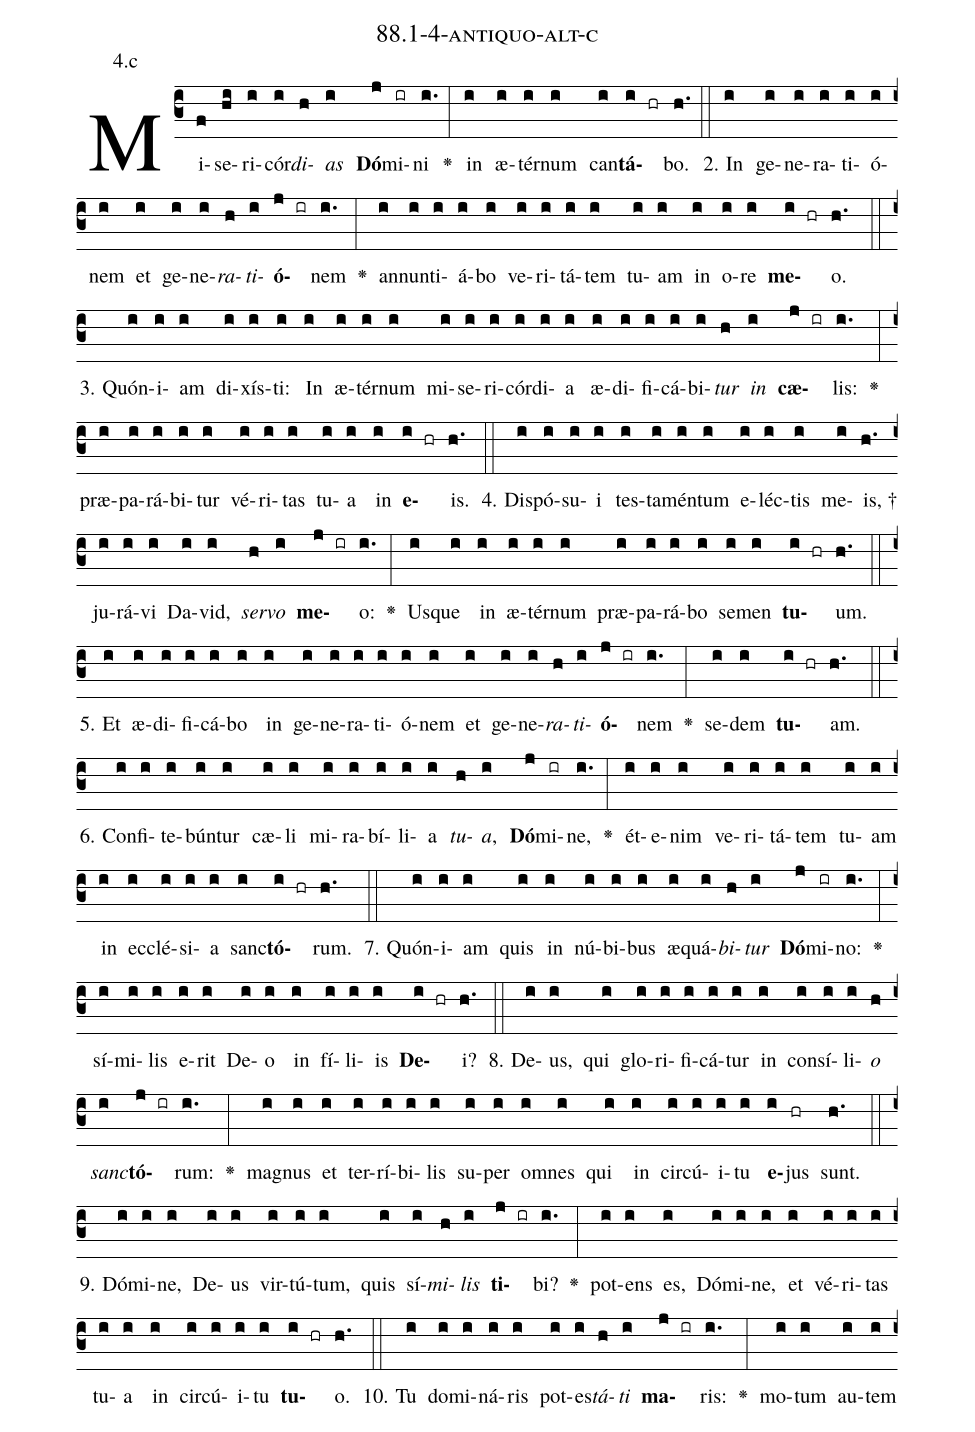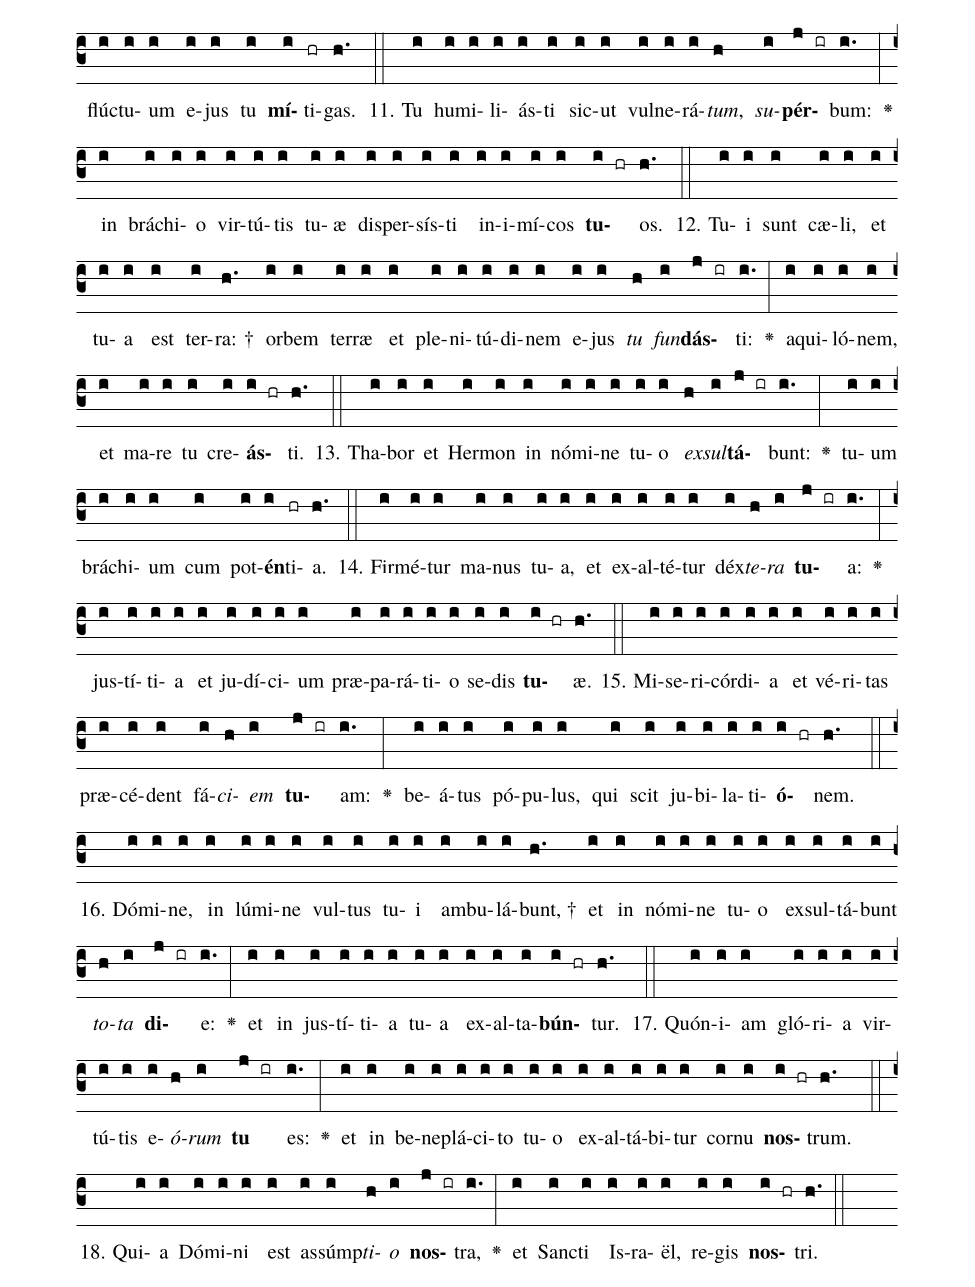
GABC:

name: 88.1-4-antiquo-alt-c;
annotation: 4.c;
%%
(c3)Mi(f)se(hi)ri(i)cór(i)<i>di</i>(h)<i>as</i>(i) <b>Dó</b>(j)mi(ir)ni(i.) <v>\greheightstar</v>(:) in(i) æ(i)tér(i)num(i) can(i)<b>tá</b>(i hr)bo.(h.) (::)
2. In(i) ge(i)ne(i)ra(i)ti(i)ó(i)nem(i) et(i) ge(i)ne(i)<i>ra</i>(h)<i>ti</i>(i)<b>ó</b>(j ir)nem(i.) <v>\greheightstar</v>(:) an(i)nun(i)ti(i)á(i)bo(i) ve(i)ri(i)tá(i)tem(i) tu(i)am(i) in(i) o(i)re(i) <b>me</b>(i hr)o.(h.) (::)
3. Quón(i)i(i)am(i) di(i)xís(i)ti:(i) In(i) æ(i)tér(i)num(i) mi(i)se(i)ri(i)cór(i)di(i)a(i) æ(i)di(i)fi(i)cá(i)bi(i)<i>tur</i>(h) <i>in</i>(i) <b>cæ</b>(j ir)lis:(i.) <v>\greheightstar</v>(:) præ(i)pa(i)rá(i)bi(i)tur(i) vé(i)ri(i)tas(i) tu(i)a(i) in(i) <b>e</b>(i hr)is.(h.) (::)
4. Dis(i)pó(i)su(i)i(i) tes(i)ta(i)mén(i)tum(i) e(i)léc(i)tis(i) me(i)is, †(h.) ju(i)rá(i)vi(i) Da(i)vid,(i) <i>ser</i>(h)<i>vo</i>(i) <b>me</b>(j ir)o:(i.) <v>\greheightstar</v>(:) Us(i)que(i) in(i) æ(i)tér(i)num(i) præ(i)pa(i)rá(i)bo(i) se(i)men(i) <b>tu</b>(i hr)um.(h.) (::)
5. Et(i) æ(i)di(i)fi(i)cá(i)bo(i) in(i) ge(i)ne(i)ra(i)ti(i)ó(i)nem(i) et(i) ge(i)ne(i)<i>ra</i>(h)<i>ti</i>(i)<b>ó</b>(j ir)nem(i.) <v>\greheightstar</v>(:) se(i)dem(i) <b>tu</b>(i hr)am.(h.) (::)
6. Con(i)fi(i)te(i)bún(i)tur(i) cæ(i)li(i) mi(i)ra(i)bí(i)li(i)a(i) <i>tu</i>(h)<i>a</i>,(i) <b>Dó</b>(j)mi(ir)ne,(i.) <v>\greheightstar</v>(:) ét(i)e(i)nim(i) ve(i)ri(i)tá(i)tem(i) tu(i)am(i) in(i) ec(i)clé(i)si(i)a(i) sanc(i)<b>tó</b>(i hr)rum.(h.) (::)
7. Quón(i)i(i)am(i) quis(i) in(i) nú(i)bi(i)bus(i) æ(i)quá(i)<i>bi</i>(h)<i>tur</i>(i) <b>Dó</b>(j)mi(ir)no:(i.) <v>\greheightstar</v>(:) sí(i)mi(i)lis(i) e(i)rit(i) De(i)o(i) in(i) fí(i)li(i)is(i) <b>De</b>(i hr)i?(h.) (::)
8. De(i)us,(i) qui(i) glo(i)ri(i)fi(i)cá(i)tur(i) in(i) con(i)sí(i)li(i)<i>o</i>(h) <i>sanc</i>(i)<b>tó</b>(j ir)rum:(i.) <v>\greheightstar</v>(:) ma(i)gnus(i) et(i) ter(i)rí(i)bi(i)lis(i) su(i)per(i) om(i)nes(i) qui(i) in(i) cir(i)cú(i)i(i)tu(i) <b>e</b>(i)jus(hr) sunt.(h.) (::)
9. Dó(i)mi(i)ne,(i) De(i)us(i) vir(i)tú(i)tum,(i) quis(i) sí(i)<i>mi</i>(h)<i>lis</i>(i) <b>ti</b>(j ir)bi?(i.) <v>\greheightstar</v>(:) pot(i)ens(i) es,(i) Dó(i)mi(i)ne,(i) et(i) vé(i)ri(i)tas(i) tu(i)a(i) in(i) cir(i)cú(i)i(i)tu(i) <b>tu</b>(i hr)o.(h.) (::)
10. Tu(i) do(i)mi(i)ná(i)ris(i) pot(i)es(i)<i>tá</i>(h)<i>ti</i>(i) <b>ma</b>(j ir)ris:(i.) <v>\greheightstar</v>(:) mo(i)tum(i) au(i)tem(i) flúc(i)tu(i)um(i) e(i)jus(i) tu(i) <b>mí</b>(i)ti(hr)gas.(h.) (::)
11. Tu(i) hu(i)mi(i)li(i)ás(i)ti(i) sic(i)ut(i) vul(i)ne(i)rá(i)<i>tum</i>,(h) <i>su</i>(i)<b>pér</b>(j ir)bum:(i.) <v>\greheightstar</v>(:) in(i) brá(i)chi(i)o(i) vir(i)tú(i)tis(i) tu(i)æ(i) di(i)sper(i)sís(i)ti(i) in(i)i(i)mí(i)cos(i) <b>tu</b>(i hr)os.(h.) (::)
12. Tu(i)i(i) sunt(i) cæ(i)li,(i) et(i) tu(i)a(i) est(i) ter(i)ra: †(h.) or(i)bem(i) ter(i)ræ(i) et(i) ple(i)ni(i)tú(i)di(i)nem(i) e(i)jus(i) <i>tu</i>(h) <i>fun</i>(i)<b>dás</b>(j ir)ti:(i.) <v>\greheightstar</v>(:) a(i)qui(i)ló(i)nem,(i) et(i) ma(i)re(i) tu(i) cre(i)<b>ás</b>(i hr)ti.(h.) (::)
13. Tha(i)bor(i) et(i) Her(i)mon(i) in(i) nó(i)mi(i)ne(i) tu(i)o(i) <i>ex</i>(h)<i>sul</i>(i)<b>tá</b>(j ir)bunt:(i.) <v>\greheightstar</v>(:) tu(i)um(i) brá(i)chi(i)um(i) cum(i) pot(i)<b>én</b>(i)ti(hr)a.(h.) (::)
14. Fir(i)mé(i)tur(i) ma(i)nus(i) tu(i)a,(i) et(i) ex(i)al(i)té(i)tur(i) déx(i)<i>te</i>(h)<i>ra</i>(i) <b>tu</b>(j ir)a:(i.) <v>\greheightstar</v>(:) jus(i)tí(i)ti(i)a(i) et(i) ju(i)dí(i)ci(i)um(i) præ(i)pa(i)rá(i)ti(i)o(i) se(i)dis(i) <b>tu</b>(i hr)æ.(h.) (::)
15. Mi(i)se(i)ri(i)cór(i)di(i)a(i) et(i) vé(i)ri(i)tas(i) præ(i)cé(i)dent(i) fá(i)<i>ci</i>(h)<i>em</i>(i) <b>tu</b>(j ir)am:(i.) <v>\greheightstar</v>(:) be(i)á(i)tus(i) pó(i)pu(i)lus,(i) qui(i) scit(i) ju(i)bi(i)la(i)ti(i)<b>ó</b>(i hr)nem.(h.) (::)
16. Dó(i)mi(i)ne,(i) in(i) lú(i)mi(i)ne(i) vul(i)tus(i) tu(i)i(i) am(i)bu(i)lá(i)bunt, †(h.) et(i) in(i) nó(i)mi(i)ne(i) tu(i)o(i) ex(i)sul(i)tá(i)bunt(i) <i>to</i>(h)<i>ta</i>(i) <b>di</b>(j ir)e:(i.) <v>\greheightstar</v>(:) et(i) in(i) jus(i)tí(i)ti(i)a(i) tu(i)a(i) ex(i)al(i)ta(i)<b>bún</b>(i hr)tur.(h.) (::)
17. Quón(i)i(i)am(i) gló(i)ri(i)a(i) vir(i)tú(i)tis(i) e(i)<i>ó</i>(h)<i>rum</i>(i) <b>tu</b>(j ir) es:(i.) <v>\greheightstar</v>(:) et(i) in(i) be(i)ne(i)plá(i)ci(i)to(i) tu(i)o(i) ex(i)al(i)tá(i)bi(i)tur(i) cor(i)nu(i) <b>nos</b>(i hr)trum.(h.) (::)
18. Qui(i)a(i) Dó(i)mi(i)ni(i) est(i) as(i)súmp(i)<i>ti</i>(h)<i>o</i>(i) <b>nos</b>(j ir)tra,(i.) <v>\greheightstar</v>(:) et(i) Sanc(i)ti(i) Is(i)ra(i)ël,(i) re(i)gis(i) <b>nos</b>(i hr)tri.(h.) (::)
